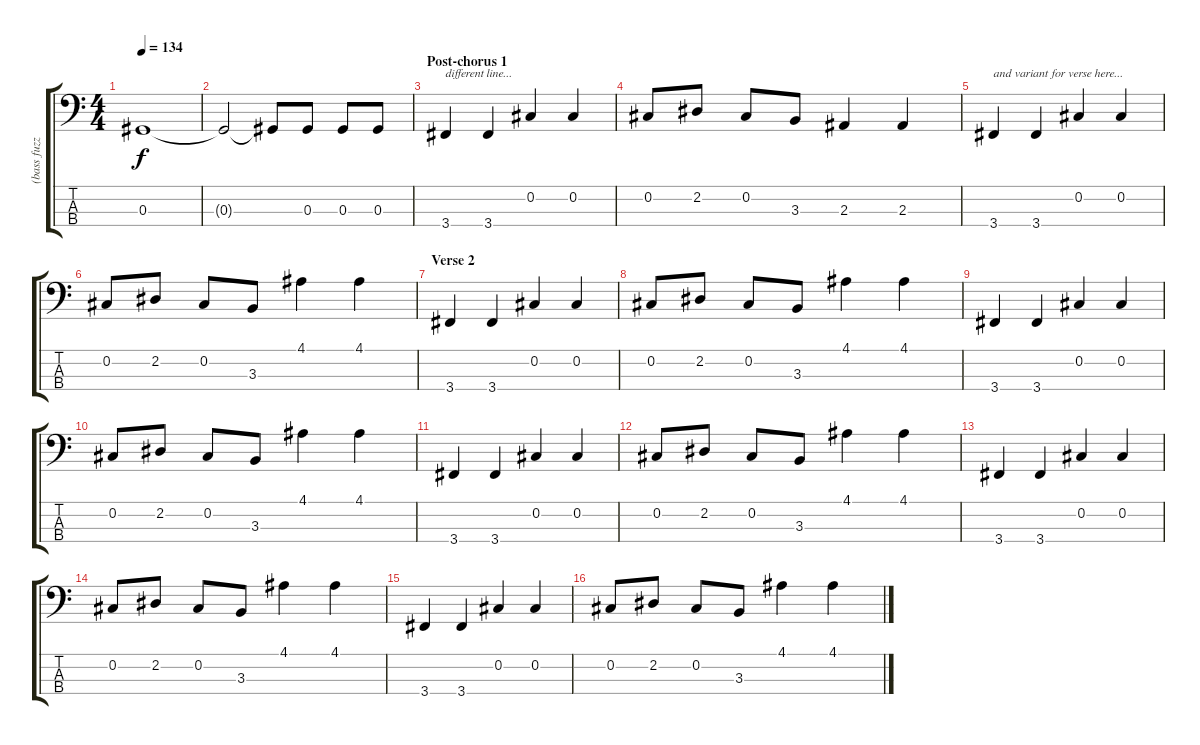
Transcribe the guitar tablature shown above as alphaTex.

\track ("(bass fuzz)" "(bass fuzz") {instrument distortionguitar}
\staff {score tabs}
\tuning (Gb2 Db2 Ab1 Eb1) {hide}
\ts (4 4)
\tempo 134
\clef f4
\ks c
0.3.1{dy f} |
0.3{t}.2 0.3{t}.8 0.3.8 0.3.8 0.3.8 |
\section ("" "Post-chorus 1")
3.4.4{txt "different line..."} 3.4.4 0.2.4 0.2.4 |
0.2.8 2.2.8 0.2.8 3.3.8 2.3.4 2.3.4 |
3.4.4{txt "and variant for verse here..."} 3.4.4 0.2.4 0.2.4 |
0.2.8 2.2.8 0.2.8 3.3.8 4.1.4 4.1.4 |
\section ("" "Verse 2")
3.4.4 3.4.4 0.2.4 0.2.4 |
0.2.8 2.2.8 0.2.8 3.3.8 4.1.4 4.1.4 |
3.4.4 3.4.4 0.2.4 0.2.4 |
0.2.8 2.2.8 0.2.8 3.3.8 4.1.4 4.1.4 |
3.4.4 3.4.4 0.2.4 0.2.4 |
0.2.8 2.2.8 0.2.8 3.3.8 4.1.4 4.1.4 |
3.4.4 3.4.4 0.2.4 0.2.4 |
0.2.8 2.2.8 0.2.8 3.3.8 4.1.4 4.1.4 |
3.4.4 3.4.4 0.2.4 0.2.4 |
0.2.8 2.2.8 0.2.8 3.3.8 4.1.4 4.1.4
